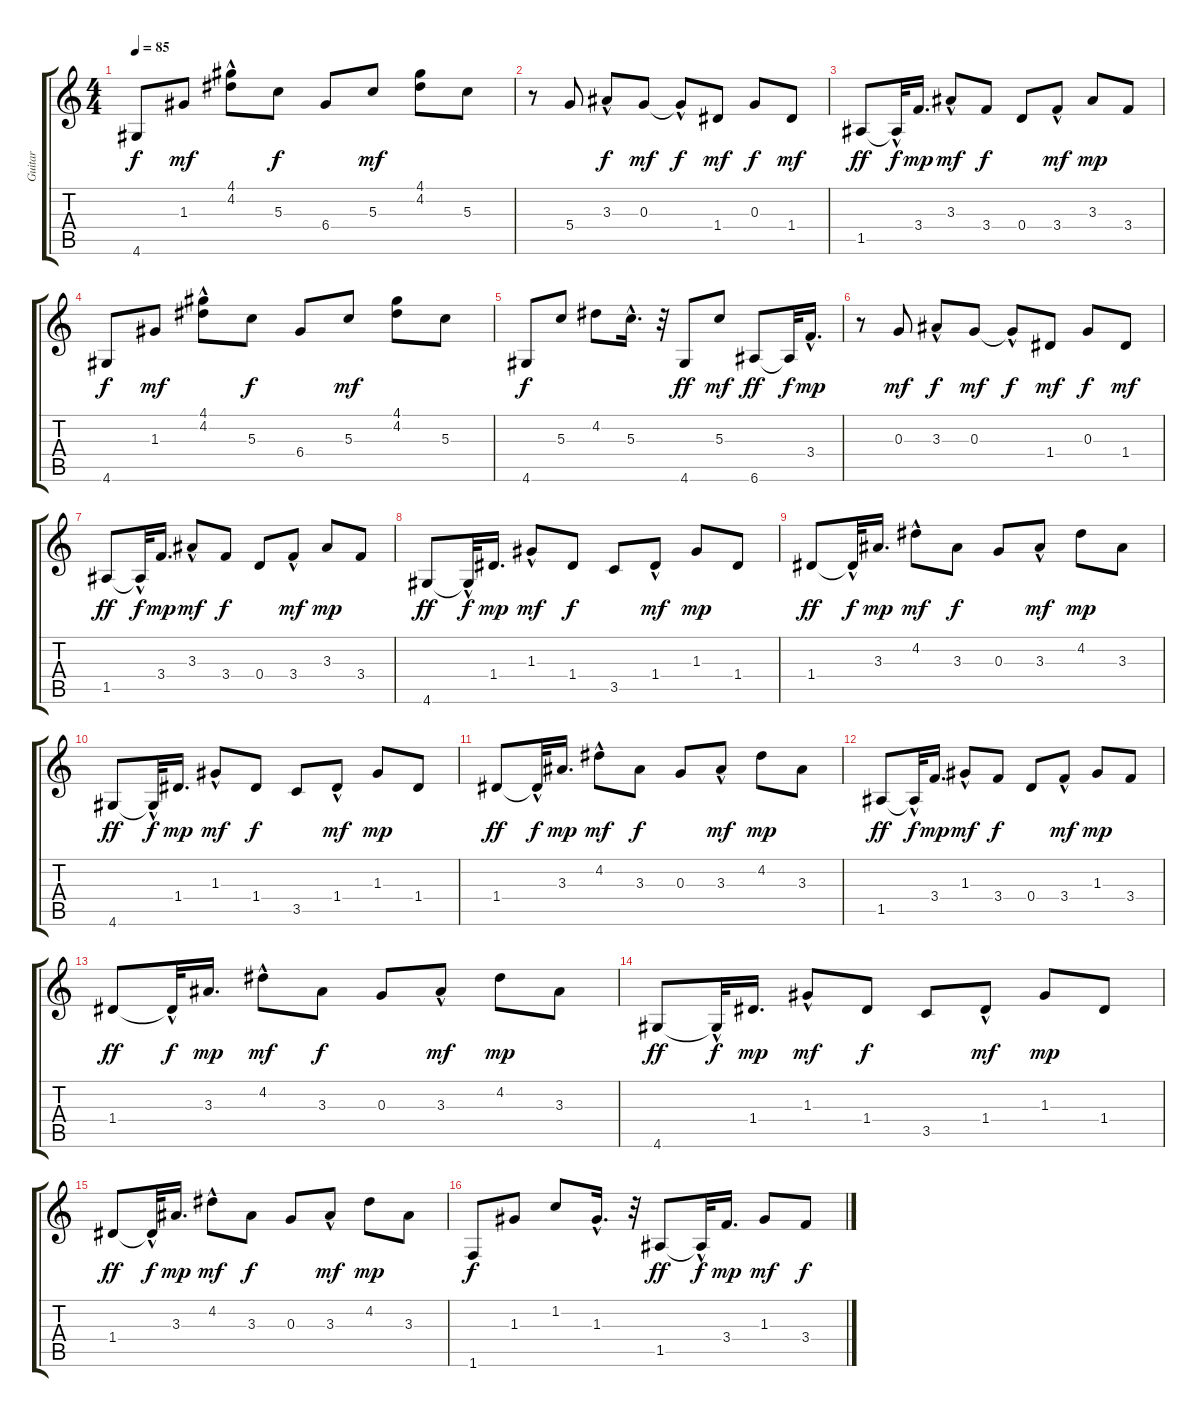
\track ("Guitar" "Guitar") {instrument acousticguitarsteel}
\staff {score tabs}
\tuning (E4 B3 G3 D3 A2 E2) {hide}
\ts (4 4)
\tempo 85
\clef g2
\ks c
4.6.8{dy f} 1.3.8{dy mf} (4.1{hac} 4.2{hac}).8 5.3.8{dy f} 6.4.8 5.3.8{dy mf} (4.1 4.2).8 5.3.8 |
r.8 5.4.8 3.3{hac}.8{dy f} 0.3.8{dy mf} 0.3{hac t}.8{dy f} 1.4.8{dy mf} 0.3.8{dy f} 1.4.8{dy mf} |
1.5.8{dy ff} 1.5{hac t}.32{dy f} 3.4.16{d dy mp} 3.3{hac}.8{dy mf} 3.4.8{dy f} 0.4.8 3.4{hac}.8{dy mf} 3.3.8{dy mp} 3.4.8 |
4.6.8{dy f} 1.3.8{dy mf} (4.1{hac} 4.2{hac}).8 5.3.8{dy f} 6.4.8 5.3.8{dy mf} (4.1 4.2).8 5.3.8 |
4.6.8{dy f} 5.3.8 4.2.8 5.3{hac}.16{d} r.32 4.6.8{dy ff} 5.3.8{dy mf} 6.6.8{dy ff} 6.6{t}.32{dy f} 3.4{hac}.16{d dy mp} |
r.8 0.3.8{dy mf} 3.3{hac}.8{dy f} 0.3.8{dy mf} 0.3{hac t}.8{dy f} 1.4.8{dy mf} 0.3.8{dy f} 1.4.8{dy mf} |
1.5.8{dy ff} 1.5{hac t}.32{dy f} 3.4.16{d dy mp} 3.3{hac}.8{dy mf} 3.4.8{dy f} 0.4.8 3.4{hac}.8{dy mf} 3.3.8{dy mp} 3.4.8 |
4.6.8{dy ff} 4.6{hac t}.32{dy f} 1.4.16{d dy mp} 1.3{hac}.8{dy mf} 1.4.8{dy f} 3.5.8 1.4{hac}.8{dy mf} 1.3.8{dy mp} 1.4.8 |
1.4.8{dy ff} 1.4{hac t}.32{dy f} 3.3.16{d dy mp} 4.2{hac}.8{dy mf} 3.3.8{dy f} 0.3.8 3.3{hac}.8{dy mf} 4.2.8{dy mp} 3.3.8 |
4.6.8{dy ff} 4.6{hac t}.32{dy f} 1.4.16{d dy mp} 1.3{hac}.8{dy mf} 1.4.8{dy f} 3.5.8 1.4{hac}.8{dy mf} 1.3.8{dy mp} 1.4.8 |
1.4.8{dy ff} 1.4{hac t}.32{dy f} 3.3.16{d dy mp} 4.2{hac}.8{dy mf} 3.3.8{dy f} 0.3.8 3.3{hac}.8{dy mf} 4.2.8{dy mp} 3.3.8 |
1.5.8{dy ff} 1.5{hac t}.32{dy f} 3.4.16{d dy mp} 1.3{hac}.8{dy mf} 3.4.8{dy f} 0.4.8 3.4{hac}.8{dy mf} 1.3.8{dy mp} 3.4.8 |
1.4.8{dy ff} 1.4{hac t}.32{dy f} 3.3.16{d dy mp} 4.2{hac}.8{dy mf} 3.3.8{dy f} 0.3.8 3.3{hac}.8{dy mf} 4.2.8{dy mp} 3.3.8 |
4.6.8{dy ff} 4.6{hac t}.32{dy f} 1.4.16{d dy mp} 1.3{hac}.8{dy mf} 1.4.8{dy f} 3.5.8 1.4{hac}.8{dy mf} 1.3.8{dy mp} 1.4.8 |
1.4.8{dy ff} 1.4{hac t}.32{dy f} 3.3.16{d dy mp} 4.2{hac}.8{dy mf} 3.3.8{dy f} 0.3.8 3.3{hac}.8{dy mf} 4.2.8{dy mp} 3.3.8 |
1.6.8{dy f} 1.3.8 1.2.8 1.3{hac}.16{d} r.32 1.5.8{dy ff} 1.5{hac t}.32{dy f} 3.4.16{d dy mp} 1.3.8{dy mf} 3.4.8{dy f}
